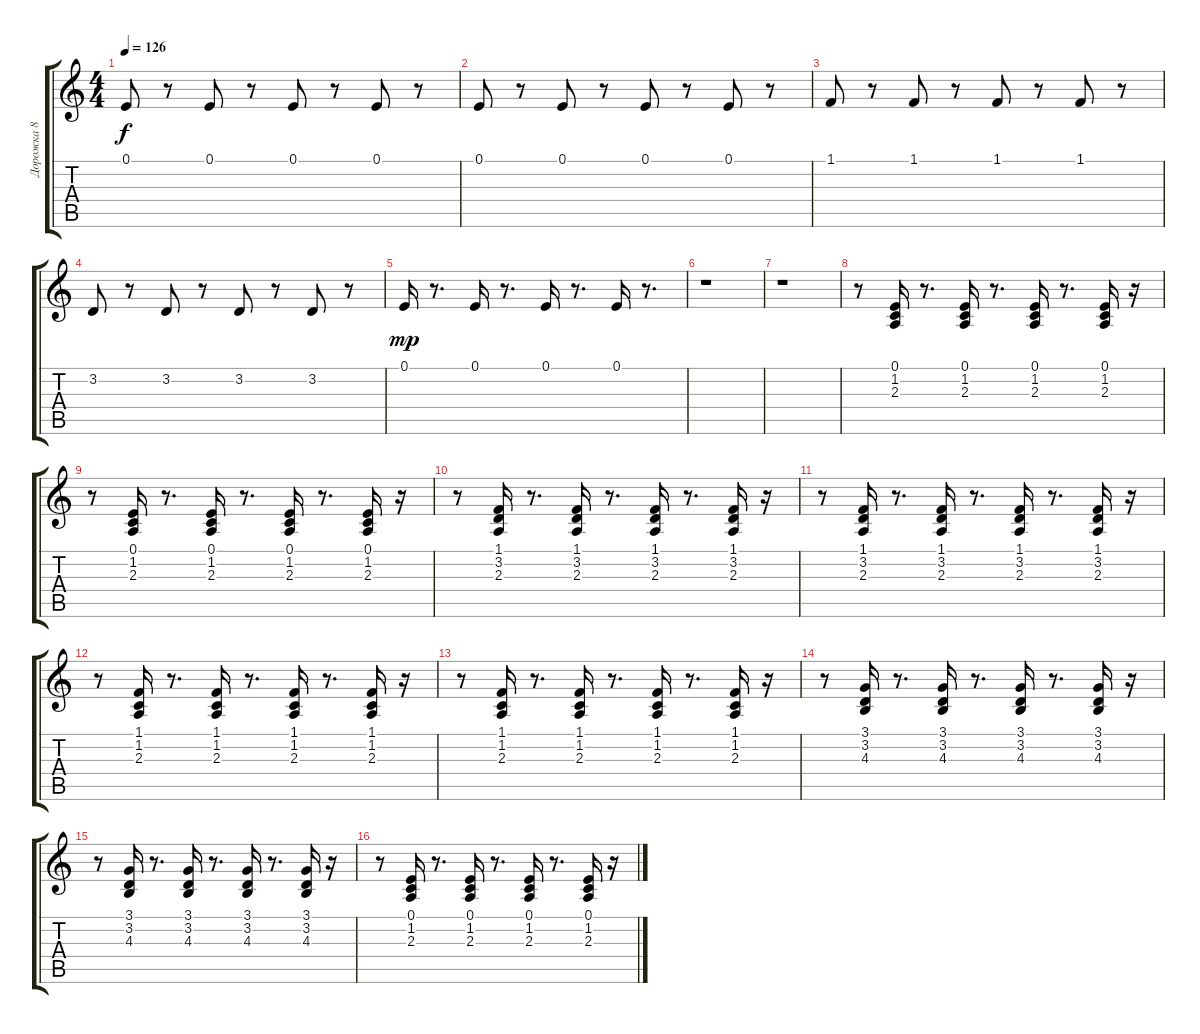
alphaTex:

\track ("Дорожка 8" "Дорожка 8") {instrument fx7echoes}
\staff {score tabs}
\tuning (E4 B3 G3 D3 A2 E2) {hide}
\ts (4 4)
\tempo 126
\clef g2
\ks c
0.1.8{dy f} r.8 0.1.8 r.8 0.1.8 r.8 0.1.8 r.8 |
0.1.8 r.8 0.1.8 r.8 0.1.8 r.8 0.1.8 r.8 |
1.1.8 r.8 1.1.8 r.8 1.1.8 r.8 1.1.8 r.8 |
3.2.8 r.8 3.2.8 r.8 3.2.8 r.8 3.2.8 r.8 |
0.1.16{dy mp} r.8{d} 0.1.16 r.8{d} 0.1.16 r.8{d} 0.1.16 r.8{d} |
r.1 |
r.1 |
r.8 (0.1 1.2 2.3).16 r.8{d} (0.1 1.2 2.3).16 r.8{d} (0.1 1.2 2.3).16 r.8{d} (0.1 1.2 2.3).16 r.16 |
r.8 (0.1 1.2 2.3).16 r.8{d} (0.1 1.2 2.3).16 r.8{d} (0.1 1.2 2.3).16 r.8{d} (0.1 1.2 2.3).16 r.16 |
r.8 (1.1 3.2 2.3).16 r.8{d} (1.1 3.2 2.3).16 r.8{d} (1.1 3.2 2.3).16 r.8{d} (1.1 3.2 2.3).16 r.16 |
r.8 (1.1 3.2 2.3).16 r.8{d} (1.1 3.2 2.3).16 r.8{d} (1.1 3.2 2.3).16 r.8{d} (1.1 3.2 2.3).16 r.16 |
r.8 (1.1 1.2 2.3).16 r.8{d} (1.1 1.2 2.3).16 r.8{d} (1.1 1.2 2.3).16 r.8{d} (1.1 1.2 2.3).16 r.16 |
r.8 (1.1 1.2 2.3).16 r.8{d} (1.1 1.2 2.3).16 r.8{d} (1.1 1.2 2.3).16 r.8{d} (1.1 1.2 2.3).16 r.16 |
r.8 (3.1 3.2 4.3).16 r.8{d} (3.1 3.2 4.3).16 r.8{d} (3.1 3.2 4.3).16 r.8{d} (3.1 3.2 4.3).16 r.16 |
r.8 (3.1 3.2 4.3).16 r.8{d} (3.1 3.2 4.3).16 r.8{d} (3.1 3.2 4.3).16 r.8{d} (3.1 3.2 4.3).16 r.16 |
r.8 (0.1 1.2 2.3).16 r.8{d} (0.1 1.2 2.3).16 r.8{d} (0.1 1.2 2.3).16 r.8{d} (0.1 1.2 2.3).16 r.16
